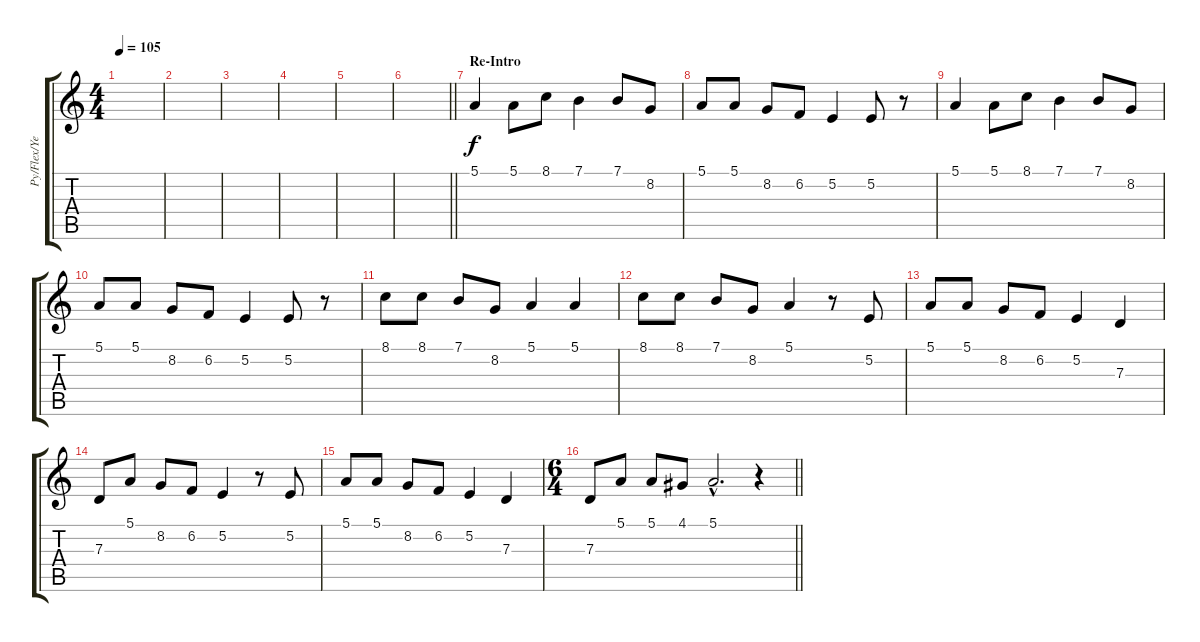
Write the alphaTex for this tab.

\track ("Py/Flex/Yellow" "Py/Flex/Ye") {instrument bagpipe}
\staff {score tabs}
\tuning (E4 B3 G3 D3 A2 E2) {hide}
\ts (4 4)
\tempo 105
\clef g2
\ks c
|
|
|
|
|
\barLineRight lightlight
|
\section ("" "Re-Intro")
5.1.4 5.1.8 8.1.8 7.1.4 7.1.8 8.2.8 |
5.1.8 5.1.8 8.2.8 6.2.8 5.2.4 5.2.8 r.8 |
5.1.4 5.1.8 8.1.8 7.1.4 7.1.8 8.2.8 |
5.1.8 5.1.8 8.2.8 6.2.8 5.2.4 5.2.8 r.8 |
8.1.8 8.1.8 7.1.8 8.2.8 5.1.4 5.1.4 |
8.1.8 8.1.8 7.1.8 8.2.8 5.1.4 r.8 5.2.8 |
5.1.8 5.1.8 8.2.8 6.2.8 5.2.4 7.3.4 |
7.3.8 5.1.8 8.2.8 6.2.8 5.2.4 r.8 5.2.8 |
5.1.8 5.1.8 8.2.8 6.2.8 5.2.4 7.3.4 |
\ts (6 4)
\barLineRight lightlight
7.3.8 5.1.8 5.1.8 4.1.8 5.1{hac}.2{d} r.4
